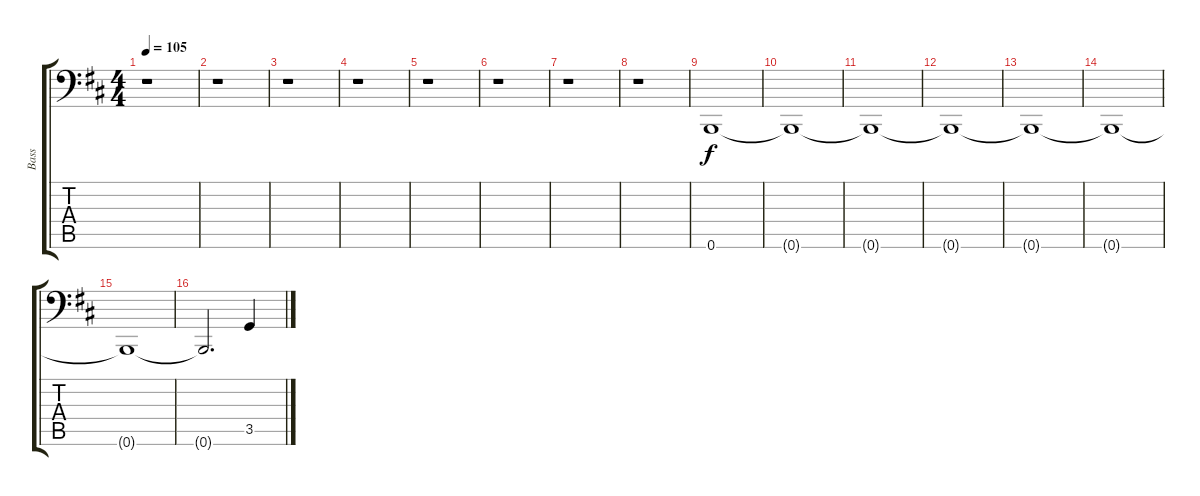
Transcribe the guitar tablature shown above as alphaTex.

\track ("Bass" "Bass") {instrument electricbassfinger}
\staff {score tabs}
\tuning (C3 G2 D2 A1 E1 B0) {hide}
\ts (4 4)
\tempo 105
\clef f4
\ks d
r.1{dy f instrument electricbassfinger} |
r.1 |
r.1 |
r.1 |
r.1 |
r.1 |
r.1 |
r.1 |
0.6.1 |
0.6{t}.1 |
0.6{t}.1 |
0.6{t}.1 |
0.6{t}.1 |
0.6{t}.1 |
0.6{t}.1 |
0.6{t}.2{d} 3.5{sl}.4
